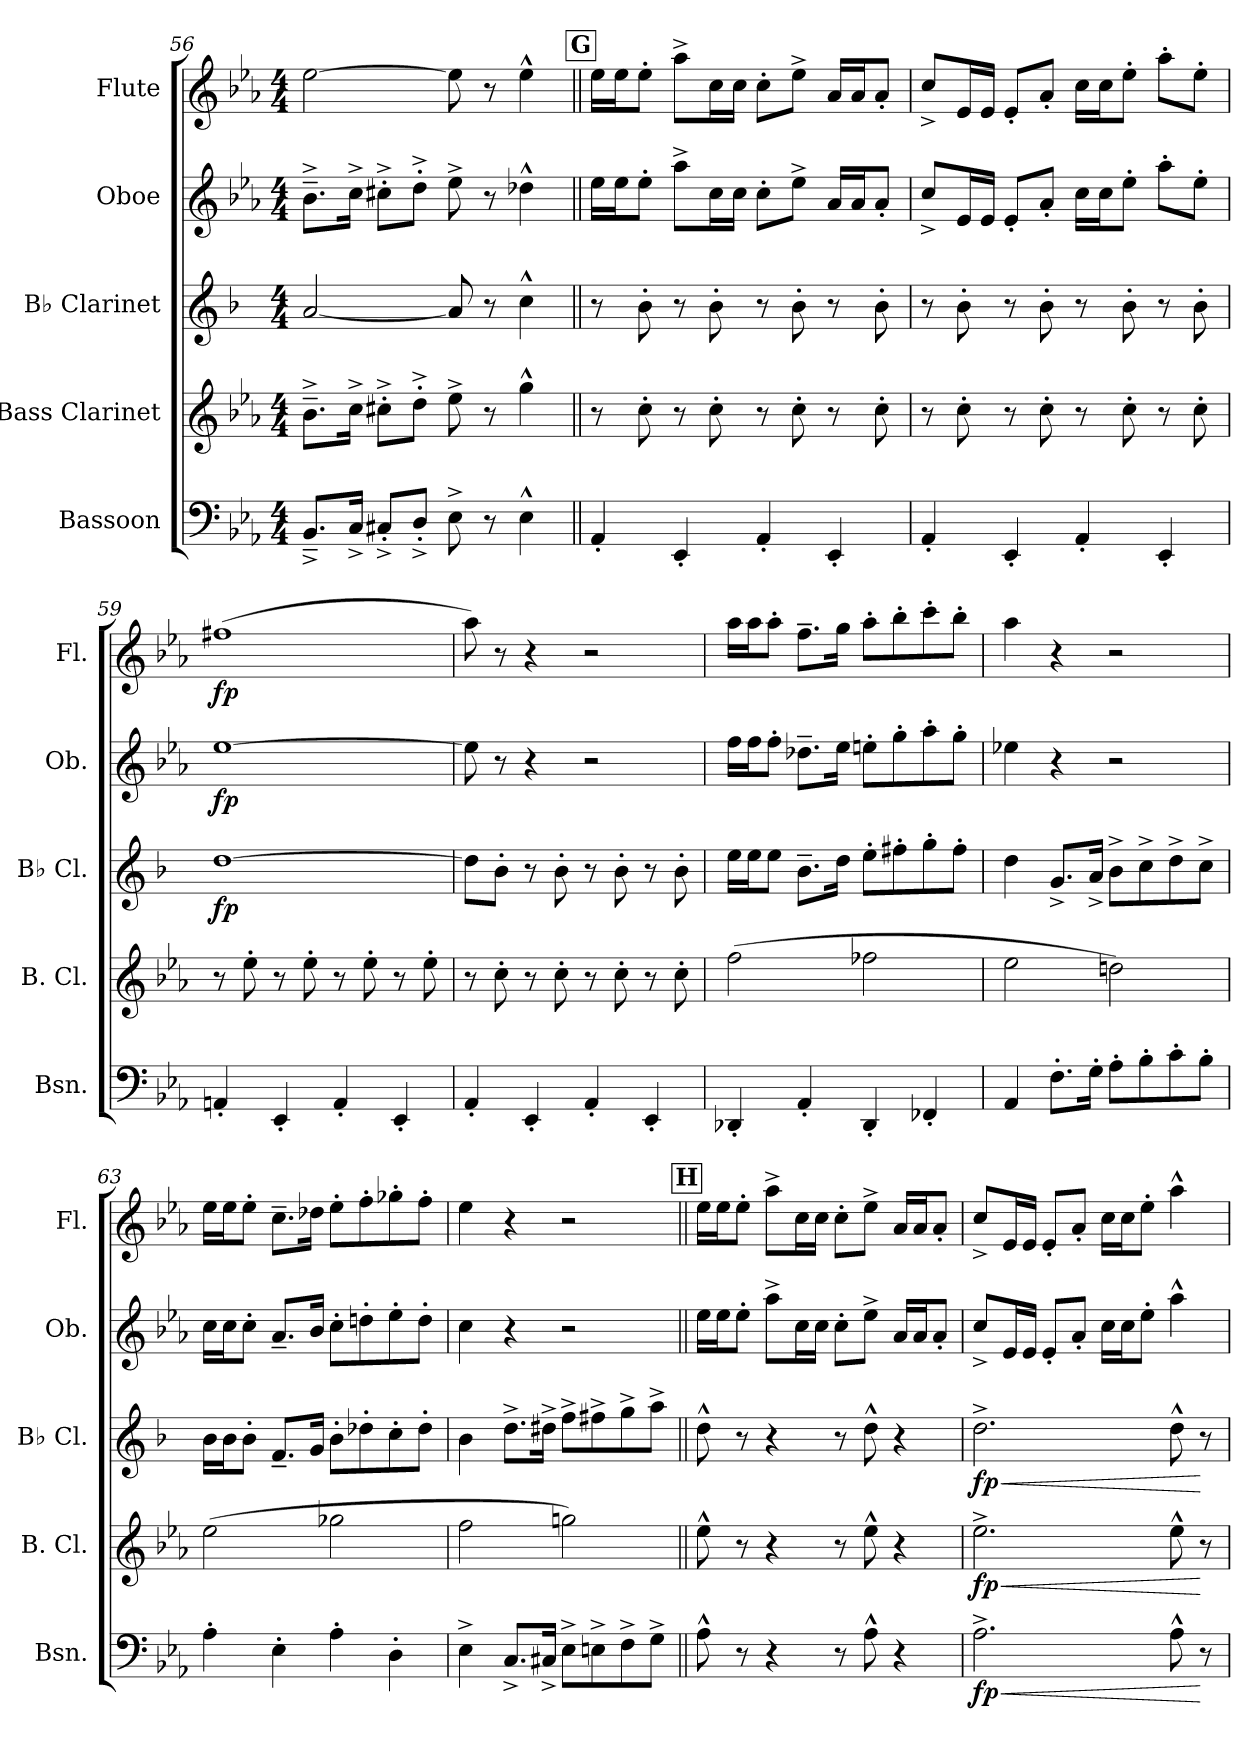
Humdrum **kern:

**kern	**dynam	**kern	**dynam	**kern	**dynam	**kern	**dynam	**kern	**dynam
*part5	*part5	*part4	*part4	*part3	*part3	*part2	*part2	*part1	*part1
*staff5	*staff5	*staff4	*staff4	*staff3	*staff3	*staff2	*staff2	*staff1	*staff1
*I"Bassoon	*	*I"Bass Clarinet	*	*I"B♭ Clarinet	*	*I"Oboe	*	*I"Flute	*
*I'Bsn.	*	*I'B. Cl.	*	*I'B♭ Cl.	*	*I'Ob.	*	*I'Fl.	*
*clefF4	*	*clefG2	*	*clefG2	*	*clefG2	*	*clefG2	*
*	*	*ITrd8c14	*	*ITrd1c2	*	*	*	*	*
*k[b-e-a-]	*	*k[b-e-a-]	*	*k[b-e-a-]	*	*k[b-e-a-]	*	*k[b-e-a-]	*
*M4/4	*	*M4/4	*	*M4/4	*	*M4/4	*	*M4/4	*
=56	=56	=56	=56	=56	=56	=56	=56	=56	=56
8.BB-^~/L	.	8.B-^~\L	.	[2g/	.	8.b-^~\L	.	[2ee-\	.
16C^/Jk	.	16c^\Jk	.	.	.	16cc^\Jk	.	.	.
8C#X^'/L	.	8c#X^'\L	.	.	.	8cc#X^'\L	.	.	.
8D^'/J	.	8d^'\J	.	.	.	8dd^'\J	.	.	.
8E-^\	.	8e-^\	.	8g/]	.	8ee-^\	.	8ee-\]	.
8r	.	8r	.	8r	.	8r	.	8r	.
4E-^^\	.	4g^^\	.	4b-^^\	.	4dd-X^^\	.	4ee-^^\	.
!!LO:REH:place=s1:a:B:fs=14:t=G
=57||	=57||	=57||	=57||	=57||	=57||	=57||	=57||	=57||	=57||
4AA-'/	.	8r	.	8r	.	16ee-\LL	.	16ee-\LL	.
.	.	.	.	.	.	16ee-\J	.	16ee-\J	.
.	.	8c'\	.	8a-'\	.	8ee-'\J	.	8ee-'\J	.
4EE-'/	.	8r	.	8r	.	8aa-^\L	.	8aa-^\L	.
.	.	8c'\	.	8a-'\	.	16cc\L	.	16cc\L	.
.	.	.	.	.	.	16cc\JJ	.	16cc\JJ	.
4AA-'/	.	8r	.	8r	.	8cc'\L	.	8cc'\L	.
.	.	8c'\	.	8a-'\	.	8ee-^\J	.	8ee-^\J	.
4EE-'/	.	8r	.	8r	.	16a-/LL	.	16a-/LL	.
.	.	.	.	.	.	16a-/J	.	16a-/J	.
.	.	8c'\	.	8a-'\	.	8a-'/J	.	8a-'/J	.
=58	=58	=58	=58	=58	=58	=58	=58	=58	=58
4AA-'/	.	8r	.	8r	.	8cc^/L	.	8cc^/L	.
.	.	8c'\	.	8a-'\	.	16e-/L	.	16e-/L	.
.	.	.	.	.	.	16e-/JJ	.	16e-/JJ	.
4EE-'/	.	8r	.	8r	.	8e-'/L	.	8e-'/L	.
.	.	8c'\	.	8a-'\	.	8a-'/J	.	8a-'/J	.
4AA-'/	.	8r	.	8r	.	16cc\LL	.	16cc\LL	.
.	.	.	.	.	.	16cc\J	.	16cc\J	.
.	.	8c'\	.	8a-'\	.	8ee-'\J	.	8ee-'\J	.
4EE-'/	.	8r	.	8r	.	8aa-'\L	.	8aa-'\L	.
.	.	8c'\	.	8a-'\	.	8ee-'\J	.	8ee-'\J	.
!!LO:LB:g=z
=59	=59	=59	=59	=59	=59	=59	=59	=59	=59
!	!	!	!	!	!LO:DY:b	!	!LO:DY:b	!	!LO:DY:b
4AAn'/	.	8r	.	[1cc	fp	[1ee-	fp	(1ff#X	fp
.	.	8e-'\	.	.	.	.	.	.	.
4EE-'/	.	8r	.	.	.	.	.	.	.
.	.	8e-'\	.	.	.	.	.	.	.
4AA'/	.	8r	.	.	.	.	.	.	.
.	.	8e-'\	.	.	.	.	.	.	.
4EE-'/	.	8r	.	.	.	.	.	.	.
.	.	8e-'\	.	.	.	.	.	.	.
=60	=60	=60	=60	=60	=60	=60	=60	=60	=60
4AA-'/	.	8r	.	8cc\L]	.	8ee-\]	.	8aa-\)	.
.	.	8c'\	.	8a-'\J	.	8r	.	8r	.
4EE-'/	.	8r	.	8r	.	4r	.	4r	.
.	.	8c'\	.	8a-'\	.	.	.	.	.
4AA-'/	.	8r	.	8r	.	2r	.	2r	.
.	.	8c'\	.	8a-'\	.	.	.	.	.
4EE-'/	.	8r	.	8r	.	.	.	.	.
.	.	8c'\	.	8a-'\	.	.	.	.	.
=61	=61	=61	=61	=61	=61	=61	=61	=61	=61
4DD-X'/	.	(2f\	.	16dd\LL	.	16ff\LL	.	16aa-\LL	.
.	.	.	.	16dd\J	.	16ff\J	.	16aa-\J	.
.	.	.	.	8dd\J	.	8ff'\J	.	8aa-'\J	.
4AA-'/	.	.	.	8.a-~\L	.	8.dd-X~\L	.	8.ff~\L	.
.	.	.	.	16cc\Jk	.	16ee-\Jk	.	16gg\Jk	.
4DD-'/	.	2f-X\	.	8dd'\L	.	8een'\L	.	8aa-'\L	.
.	.	.	.	8een'\	.	8gg'\	.	8bb-'\	.
4FF-X'/	.	.	.	8ff'\	.	8aa-'\	.	8ccc'\	.
.	.	.	.	8ee'\J	.	8gg'\J	.	8bb-'\J	.
=62	=62	=62	=62	=62	=62	=62	=62	=62	=62
4AA-/	.	2e-\	.	4cc\	.	4ee-X\	.	4aa-\	.
8.F'\L	.	.	.	8.f^/L	.	4r	.	4r	.
16G'\Jk	.	.	.	16g^/Jk	.	.	.	.	.
8A-'\L	.	2dn\)	.	8a-^\L	.	2r	.	2r	.
8B-'\	.	.	.	8b-^\	.	.	.	.	.
8c'\	.	.	.	8cc^\	.	.	.	.	.
8B-'\J	.	.	.	8b-^\J	.	.	.	.	.
=63	=63	=63	=63	=63	=63	=63	=63	=63	=63
4A-'\	.	(2e-\	.	16a-\LL	.	16cc\LL	.	16ee-\LL	.
.	.	.	.	16a-\J	.	16cc\J	.	16ee-\J	.
.	.	.	.	8a-'\J	.	8cc'\J	.	8ee-'\J	.
4E-'\	.	.	.	8.e-~/L	.	8.a-~/L	.	8.cc~\L	.
.	.	.	.	16f/Jk	.	16b-/Jk	.	16dd-X\Jk	.
4A-'\	.	2g-X\	.	8a-'\L	.	8cc'\L	.	8ee-'\L	.
.	.	.	.	8cc-X'\	.	8ddn'\	.	8ff'\	.
4D'\	.	.	.	8b-'\	.	8ee-'\	.	8gg-X'\	.
.	.	.	.	8cc-'\J	.	8dd'\J	.	8ff'\J	.
!!LO:PB:g=z
=64	=64	=64	=64	=64	=64	=64	=64	=64	=64
4E-^\	.	2f\	.	4a-\	.	4cc\	.	4ee-\	.
8.C^/L	.	.	.	8.cc^\L	.	4r	.	4r	.
16C#X^/Jk	.	.	.	16cc#X^\Jk	.	.	.	.	.
8E-^\L	.	2gn\)	.	8ee-^\L	.	2r	.	2r	.
8En^\	.	.	.	8een^\	.	.	.	.	.
8F^\	.	.	.	8ff^\	.	.	.	.	.
8G^\J	.	.	.	8gg^\J	.	.	.	.	.
!!LO:REH:place=s1:a:B:fs=14:t=H
=65||	=65||	=65||	=65||	=65||	=65||	=65||	=65||	=65||	=65||
8A-^^\	.	8e-^^\	.	8cc^^\	.	16ee-\LL	.	16ee-\LL	.
.	.	.	.	.	.	16ee-\J	.	16ee-\J	.
8r	.	8r	.	8r	.	8ee-'\J	.	8ee-'\J	.
4r	.	4r	.	4r	.	8aa-^\L	.	8aa-^\L	.
.	.	.	.	.	.	16cc\L	.	16cc\L	.
.	.	.	.	.	.	16cc\JJ	.	16cc\JJ	.
8r	.	8r	.	8r	.	8cc'\L	.	8cc'\L	.
8A-^^\	.	8e-^^\	.	8cc^^\	.	8ee-^\J	.	8ee-^\J	.
4r	.	4r	.	4r	.	16a-/LL	.	16a-/LL	.
.	.	.	.	.	.	16a-/J	.	16a-/J	.
.	.	.	.	.	.	8a-'/J	.	8a-'/J	.
=66	=66	=66	=66	=66	=66	=66	=66	=66	=66
!	!LO:HP:b	!	!LO:HP:b	!	!LO:HP:b	!	!	!	!
!	!LO:DY:n=1:b	!	!LO:DY:n=1:b	!	!LO:DY:n=1:b	!	!	!	!
2.A-^\	< fp	2.e-^\	< fp	2.cc^\	< fp	8cc^/L	.	8cc^/L	.
.	.	.	.	.	.	16e-/L	.	16e-/L	.
.	.	.	.	.	.	16e-/JJ	.	16e-/JJ	.
.	.	.	.	.	.	8e-'/L	.	8e-'/L	.
.	.	.	.	.	.	8a-'/J	.	8a-'/J	.
.	.	.	.	.	.	16cc\LL	.	16cc\LL	.
.	.	.	.	.	.	16cc\J	.	16cc\J	.
.	.	.	.	.	.	8ee-'\J	.	8ee-'\J	.
8A-^^\	.	8e-^^\	.	8cc^^\	.	4aa-^^\	.	4aa-^^\	.
8r	[	8r	[	8r	[	.	.	.	.
=	=	=	=	=	=	=	=	=	=
*-	*-	*-	*-	*-	*-	*-	*-	*-	*-
